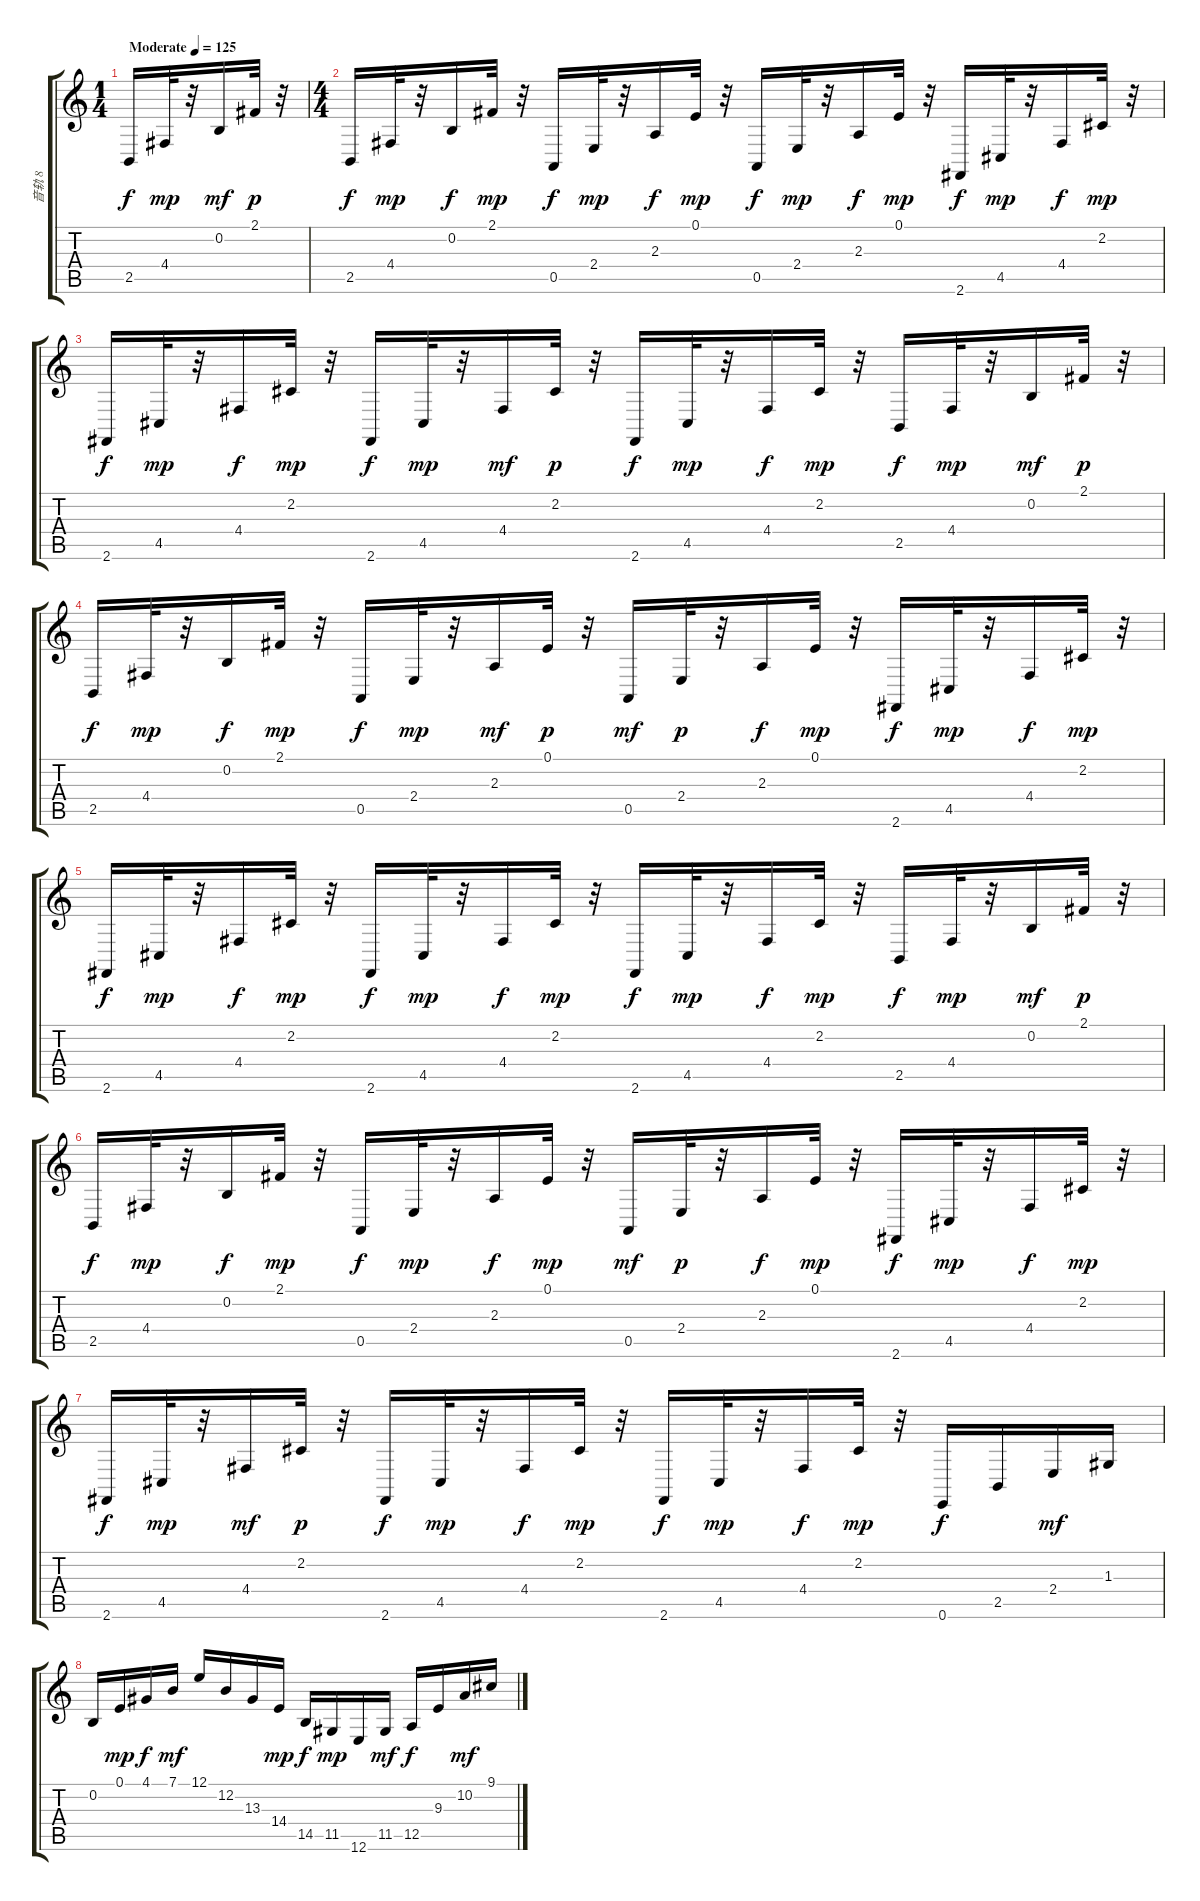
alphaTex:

\track ("音轨 8" "音轨 8") {instrument lead8bassandlead}
\staff {score tabs}
\tuning (E4 B3 G3 D3 A2 E2) {hide}
\ts (1 4)
\tempo (125 "Moderate")
\clef g2
\ks c
2.5.16{dy f instrument lead8bassandlead} 4.4.32{dy mp} r.32 0.2.16{dy mf} 2.1.32{dy p} r.32 |
\ts (4 4)
2.5.16{dy f} 4.4.32{dy mp} r.32 0.2.16{dy f} 2.1.32{dy mp} r.32 0.5.16{dy f} 2.4.32{dy mp} r.32 2.3.16{dy f} 0.1.32{dy mp} r.32 0.5.16{dy f} 2.4.32{dy mp} r.32 2.3.16{dy f} 0.1.32{dy mp} r.32 2.6.16{dy f} 4.5.32{dy mp} r.32 4.4.16{dy f} 2.2.32{dy mp} r.32 |
2.6.16{dy f} 4.5.32{dy mp} r.32 4.4.16{dy f} 2.2.32{dy mp} r.32 2.6.16{dy f} 4.5.32{dy mp} r.32 4.4.16{dy mf} 2.2.32{dy p} r.32 2.6.16{dy f} 4.5.32{dy mp} r.32 4.4.16{dy f} 2.2.32{dy mp} r.32 2.5.16{dy f} 4.4.32{dy mp} r.32 0.2.16{dy mf} 2.1.32{dy p} r.32 |
2.5.16{dy f} 4.4.32{dy mp} r.32 0.2.16{dy f} 2.1.32{dy mp} r.32 0.5.16{dy f} 2.4.32{dy mp} r.32 2.3.16{dy mf} 0.1.32{dy p} r.32 0.5.16{dy mf} 2.4.32{dy p} r.32 2.3.16{dy f} 0.1.32{dy mp} r.32 2.6.16{dy f} 4.5.32{dy mp} r.32 4.4.16{dy f} 2.2.32{dy mp} r.32 |
2.6.16{dy f} 4.5.32{dy mp} r.32 4.4.16{dy f} 2.2.32{dy mp} r.32 2.6.16{dy f} 4.5.32{dy mp} r.32 4.4.16{dy f} 2.2.32{dy mp} r.32 2.6.16{dy f} 4.5.32{dy mp} r.32 4.4.16{dy f} 2.2.32{dy mp} r.32 2.5.16{dy f} 4.4.32{dy mp} r.32 0.2.16{dy mf} 2.1.32{dy p} r.32 |
2.5.16{dy f} 4.4.32{dy mp} r.32 0.2.16{dy f} 2.1.32{dy mp} r.32 0.5.16{dy f} 2.4.32{dy mp} r.32 2.3.16{dy f} 0.1.32{dy mp} r.32 0.5.16{dy mf} 2.4.32{dy p} r.32 2.3.16{dy f} 0.1.32{dy mp} r.32 2.6.16{dy f} 4.5.32{dy mp} r.32 4.4.16{dy f} 2.2.32{dy mp} r.32 |
2.6.16{dy f} 4.5.32{dy mp} r.32 4.4.16{dy mf} 2.2.32{dy p} r.32 2.6.16{dy f} 4.5.32{dy mp} r.32 4.4.16{dy f} 2.2.32{dy mp} r.32 2.6.16{dy f} 4.5.32{dy mp} r.32 4.4.16{dy f} 2.2.32{dy mp} r.32 0.6.16{dy f} 2.5.16 2.4.16{dy mf} 1.3.16 |
0.2.16 0.1.16{dy mp} 4.1.16{dy f} 7.1.16{dy mf} 12.1.16 12.2.16 13.3.16 14.4.16{dy mp} 14.5.16{dy f} 11.5.16{dy mp} 12.6.16 11.5.16{dy mf} 12.5.16{dy f} 9.3.16 10.2.16{dy mf} 9.1.16
